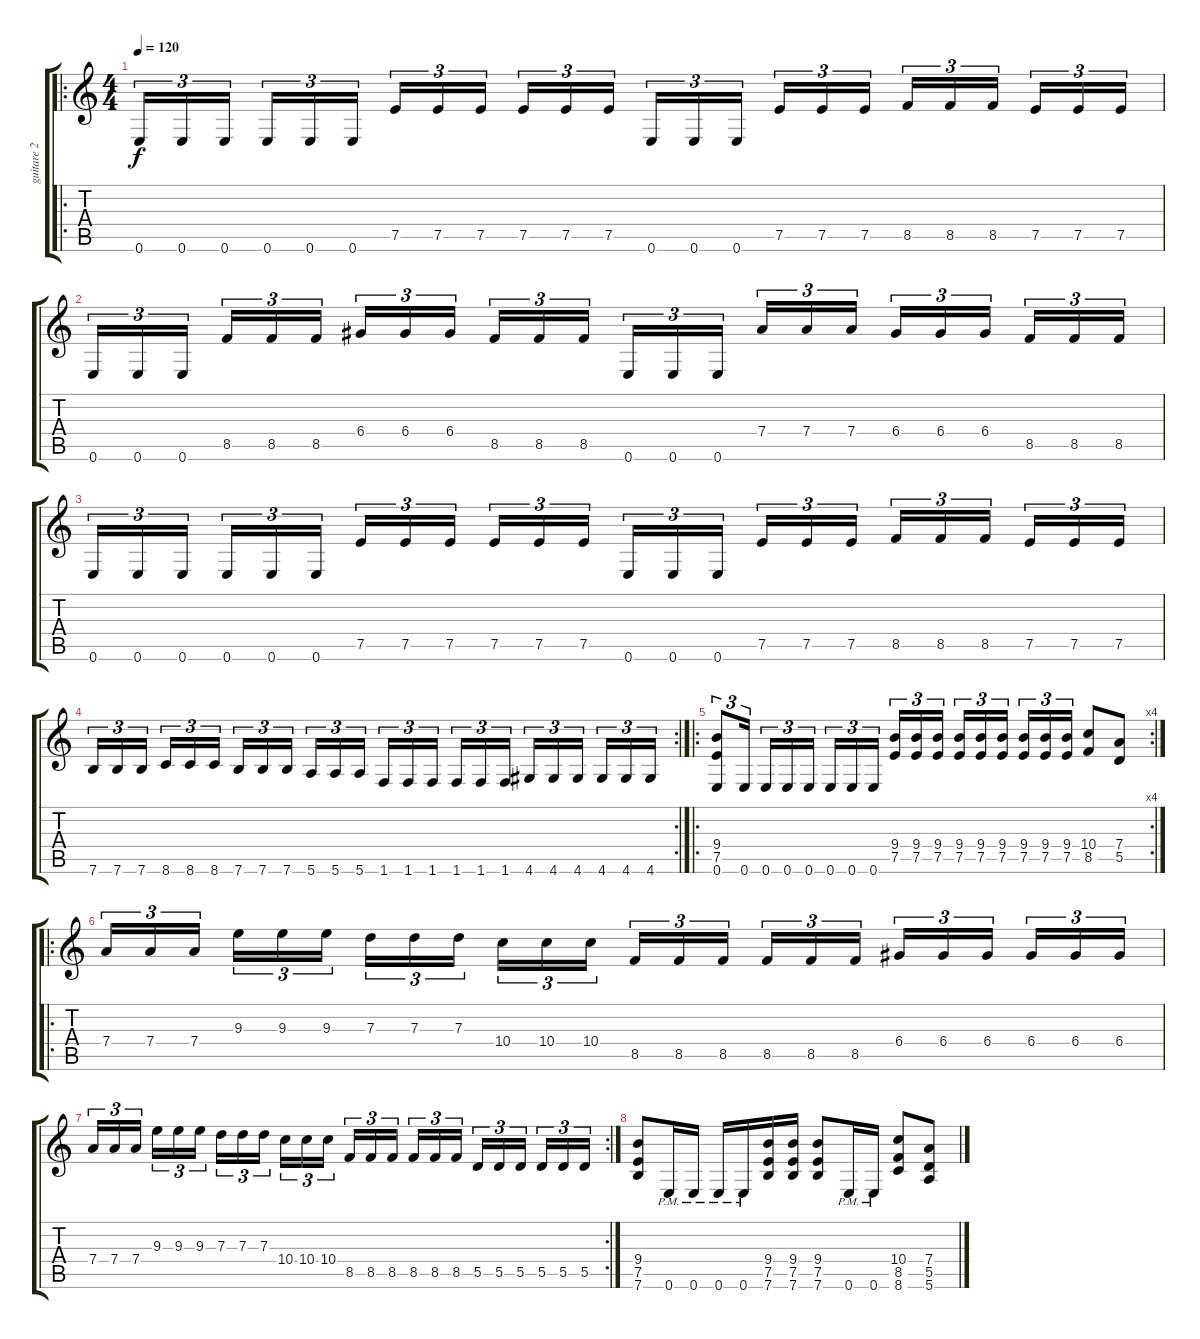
\track ("guitare 2" "guitare 2") {instrument distortionguitar}
\staff {score tabs}
\tuning (E4 B3 G3 D3 A2 E2) {hide}
\ro
\ts (4 4)
\tempo 120
\clef g2
\ks c
0.6.16{tu (3 2) dy f} 0.6.16{tu (3 2)} 0.6.16{tu (3 2) beam splitsecondary} 0.6.16{tu (3 2)} 0.6.16{tu (3 2)} 0.6.16{tu (3 2)} 7.5.16{tu (3 2)} 7.5.16{tu (3 2)} 7.5.16{tu (3 2) beam splitsecondary} 7.5.16{tu (3 2)} 7.5.16{tu (3 2)} 7.5.16{tu (3 2)} 0.6.16{tu (3 2)} 0.6.16{tu (3 2)} 0.6.16{tu (3 2) beam splitsecondary} 7.5.16{tu (3 2)} 7.5.16{tu (3 2)} 7.5.16{tu (3 2)} 8.5.16{tu (3 2)} 8.5.16{tu (3 2)} 8.5.16{tu (3 2) beam splitsecondary} 7.5.16{tu (3 2)} 7.5.16{tu (3 2)} 7.5.16{tu (3 2)} |
0.6.16{tu (3 2)} 0.6.16{tu (3 2)} 0.6.16{tu (3 2) beam splitsecondary} 8.5.16{tu (3 2)} 8.5.16{tu (3 2)} 8.5.16{tu (3 2)} 6.4.16{tu (3 2)} 6.4.16{tu (3 2)} 6.4.16{tu (3 2) beam splitsecondary} 8.5.16{tu (3 2)} 8.5.16{tu (3 2)} 8.5.16{tu (3 2)} 0.6.16{tu (3 2)} 0.6.16{tu (3 2)} 0.6.16{tu (3 2) beam splitsecondary} 7.4.16{tu (3 2)} 7.4.16{tu (3 2)} 7.4.16{tu (3 2)} 6.4.16{tu (3 2)} 6.4.16{tu (3 2)} 6.4.16{tu (3 2) beam splitsecondary} 8.5.16{tu (3 2)} 8.5.16{tu (3 2)} 8.5.16{tu (3 2)} |
0.6.16{tu (3 2)} 0.6.16{tu (3 2)} 0.6.16{tu (3 2) beam splitsecondary} 0.6.16{tu (3 2)} 0.6.16{tu (3 2)} 0.6.16{tu (3 2)} 7.5.16{tu (3 2)} 7.5.16{tu (3 2)} 7.5.16{tu (3 2) beam splitsecondary} 7.5.16{tu (3 2)} 7.5.16{tu (3 2)} 7.5.16{tu (3 2)} 0.6.16{tu (3 2)} 0.6.16{tu (3 2)} 0.6.16{tu (3 2) beam splitsecondary} 7.5.16{tu (3 2)} 7.5.16{tu (3 2)} 7.5.16{tu (3 2)} 8.5.16{tu (3 2)} 8.5.16{tu (3 2)} 8.5.16{tu (3 2) beam splitsecondary} 7.5.16{tu (3 2)} 7.5.16{tu (3 2)} 7.5.16{tu (3 2)} |
\rc 2
7.6.16{tu (3 2)} 7.6.16{tu (3 2)} 7.6.16{tu (3 2) beam splitsecondary} 8.6.16{tu (3 2)} 8.6.16{tu (3 2)} 8.6.16{tu (3 2)} 7.6.16{tu (3 2)} 7.6.16{tu (3 2)} 7.6.16{tu (3 2) beam splitsecondary} 5.6.16{tu (3 2)} 5.6.16{tu (3 2)} 5.6.16{tu (3 2)} 1.6.16{tu (3 2)} 1.6.16{tu (3 2)} 1.6.16{tu (3 2) beam splitsecondary} 1.6.16{tu (3 2)} 1.6.16{tu (3 2)} 1.6.16{tu (3 2)} 4.6.16{tu (3 2)} 4.6.16{tu (3 2)} 4.6.16{tu (3 2) beam splitsecondary} 4.6.16{tu (3 2)} 4.6.16{tu (3 2)} 4.6.16{tu (3 2)} |
\ro
\rc 4
(9.4 7.5 0.6).8{tu (3 2)} 0.6.16{tu (3 2) beam splitsecondary} 0.6.16{tu (3 2)} 0.6.16{tu (3 2)} 0.6.16{tu (3 2)} 0.6.16{tu (3 2)} 0.6.16{tu (3 2)} 0.6.16{tu (3 2) beam splitsecondary} (9.4 7.5).16{tu (3 2)} (9.4 7.5).16{tu (3 2)} (9.4 7.5).16{tu (3 2)} (9.4 7.5).16{tu (3 2)} (9.4 7.5).16{tu (3 2)} (9.4 7.5).16{tu (3 2) beam splitsecondary} (9.4 7.5).16{tu (3 2)} (9.4 7.5).16{tu (3 2)} (9.4 7.5).16{tu (3 2)} (10.4 8.5).8 (7.4 5.5).8 |
\ro
7.4.16{tu (3 2)} 7.4.16{tu (3 2)} 7.4.16{tu (3 2) beam splitsecondary} 9.3.16{tu (3 2)} 9.3.16{tu (3 2)} 9.3.16{tu (3 2)} 7.3.16{tu (3 2)} 7.3.16{tu (3 2)} 7.3.16{tu (3 2) beam splitsecondary} 10.4.16{tu (3 2)} 10.4.16{tu (3 2)} 10.4.16{tu (3 2)} 8.5.16{tu (3 2)} 8.5.16{tu (3 2)} 8.5.16{tu (3 2) beam splitsecondary} 8.5.16{tu (3 2)} 8.5.16{tu (3 2)} 8.5.16{tu (3 2)} 6.4.16{tu (3 2)} 6.4.16{tu (3 2)} 6.4.16{tu (3 2) beam splitsecondary} 6.4.16{tu (3 2)} 6.4.16{tu (3 2)} 6.4.16{tu (3 2)} |
\rc 2
7.4.16{tu (3 2)} 7.4.16{tu (3 2)} 7.4.16{tu (3 2) beam splitsecondary} 9.3.16{tu (3 2)} 9.3.16{tu (3 2)} 9.3.16{tu (3 2)} 7.3.16{tu (3 2)} 7.3.16{tu (3 2)} 7.3.16{tu (3 2) beam splitsecondary} 10.4.16{tu (3 2)} 10.4.16{tu (3 2)} 10.4.16{tu (3 2)} 8.5.16{tu (3 2)} 8.5.16{tu (3 2)} 8.5.16{tu (3 2) beam splitsecondary} 8.5.16{tu (3 2)} 8.5.16{tu (3 2)} 8.5.16{tu (3 2)} 5.5.16{tu (3 2)} 5.5.16{tu (3 2)} 5.5.16{tu (3 2) beam splitsecondary} 5.5.16{tu (3 2)} 5.5.16{tu (3 2)} 5.5.16{tu (3 2)} |
(9.4 7.5 7.6).8 0.6{pm}.16 0.6{pm}.16 0.6{pm}.16 0.6{pm}.16 (9.4 7.5 7.6).16 (9.4 7.5 7.6).16 (9.4 7.5 7.6).8 0.6{pm}.16 0.6{pm}.16 (10.4 8.5 8.6).8 (7.4 5.5 5.6).8
